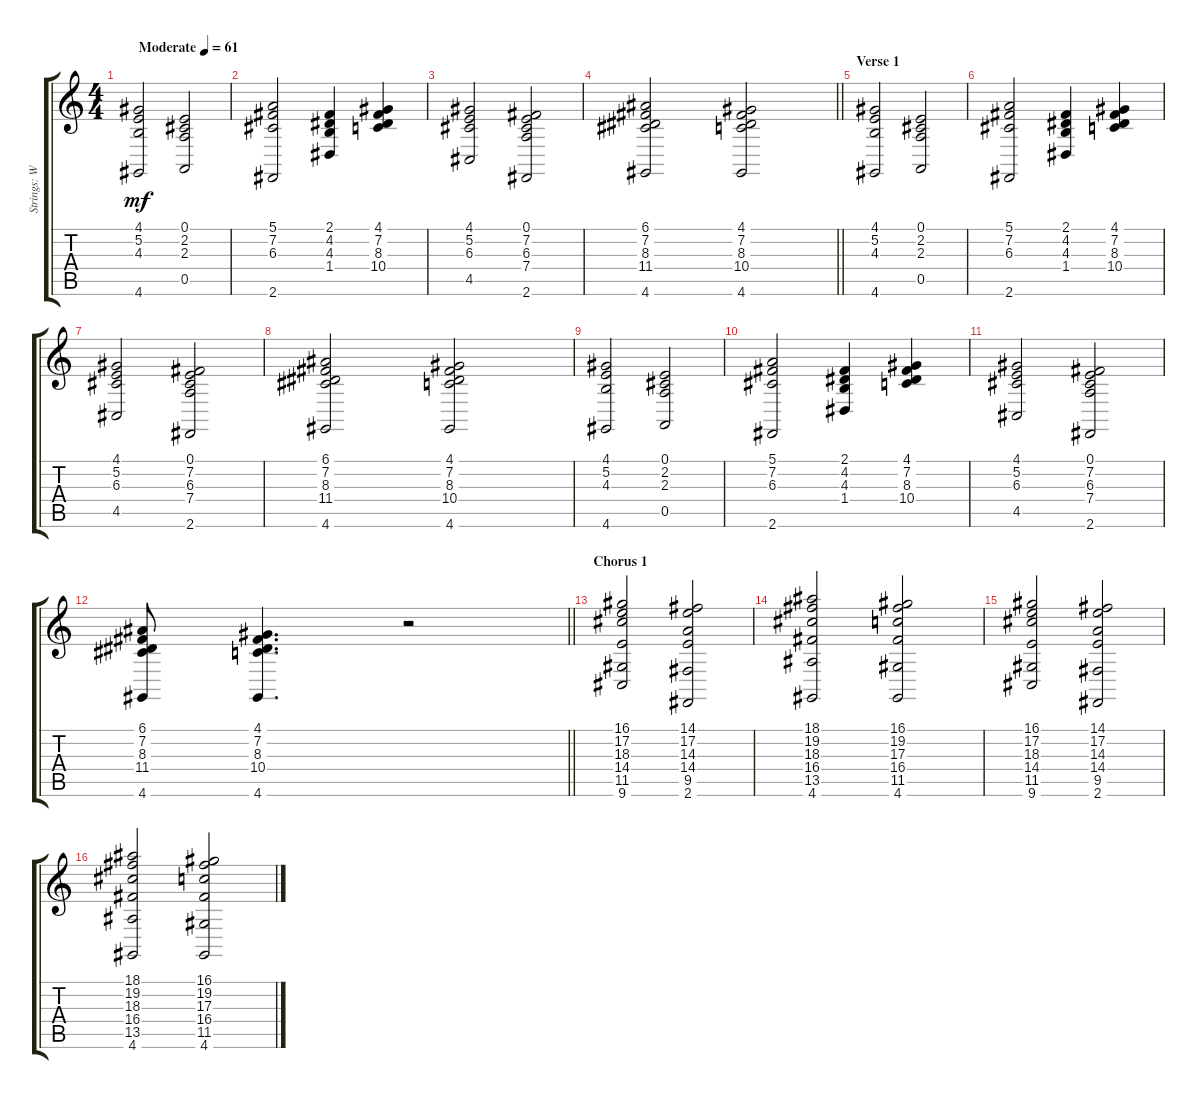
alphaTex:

\track ("Strings: Walter Afanasieff" "Strings: W") {instrument stringensemble2}
\staff {score tabs}
\tuning (E4 B3 G3 D3 A2 E2) {hide}
\ts (4 4)
\tempo (61 "Moderate")
\clef g2
\ks c
(4.1 5.2 4.3 4.6).2{dy mf instrument stringensemble2} (0.1 2.2 2.3 0.5).2 |
(5.1 7.2 6.3 2.6).2 (2.1 4.2 4.3 1.4).4 (4.1 7.2 8.3 10.4).4 |
(4.1 5.2 6.3 4.5).2 (0.1 7.2 6.3 7.4 2.6).2 |
\barLineRight lightlight
(6.1 7.2 8.3 11.4 4.6).2 (4.1 7.2 8.3 10.4 4.6).2 |
\section ("" "Verse 1")
(4.1 5.2 4.3 4.6).2 (0.1 2.2 2.3 0.5).2 |
(5.1 7.2 6.3 2.6).2 (2.1 4.2 4.3 1.4).4 (4.1 7.2 8.3 10.4).4 |
(4.1 5.2 6.3 4.5).2 (0.1 7.2 6.3 7.4 2.6).2 |
(6.1 7.2 8.3 11.4 4.6).2 (4.1 7.2 8.3 10.4 4.6).2 |
(4.1 5.2 4.3 4.6).2 (0.1 2.2 2.3 0.5).2 |
(5.1 7.2 6.3 2.6).2 (2.1 4.2 4.3 1.4).4 (4.1 7.2 8.3 10.4).4 |
(4.1 5.2 6.3 4.5).2 (0.1 7.2 6.3 7.4 2.6).2 |
\barLineRight lightlight
(6.1 7.2 8.3 11.4 4.6).8 (4.1 7.2 8.3 10.4 4.6).4{d} r.2 |
\section ("" "Chorus 1")
(16.1 17.2 18.3 14.4 11.5 9.6).2 (14.1 17.2 14.3 14.4 9.5 2.6).2 |
(18.1 19.2 18.3 16.4 13.5 4.6).2 (16.1 19.2 17.3 16.4 11.5 4.6).2 |
(16.1 17.2 18.3 14.4 11.5 9.6).2 (14.1 17.2 14.3 14.4 9.5 2.6).2 |
(18.1 19.2 18.3 16.4 13.5 4.6).2 (16.1 19.2 17.3 16.4 11.5 4.6).2
